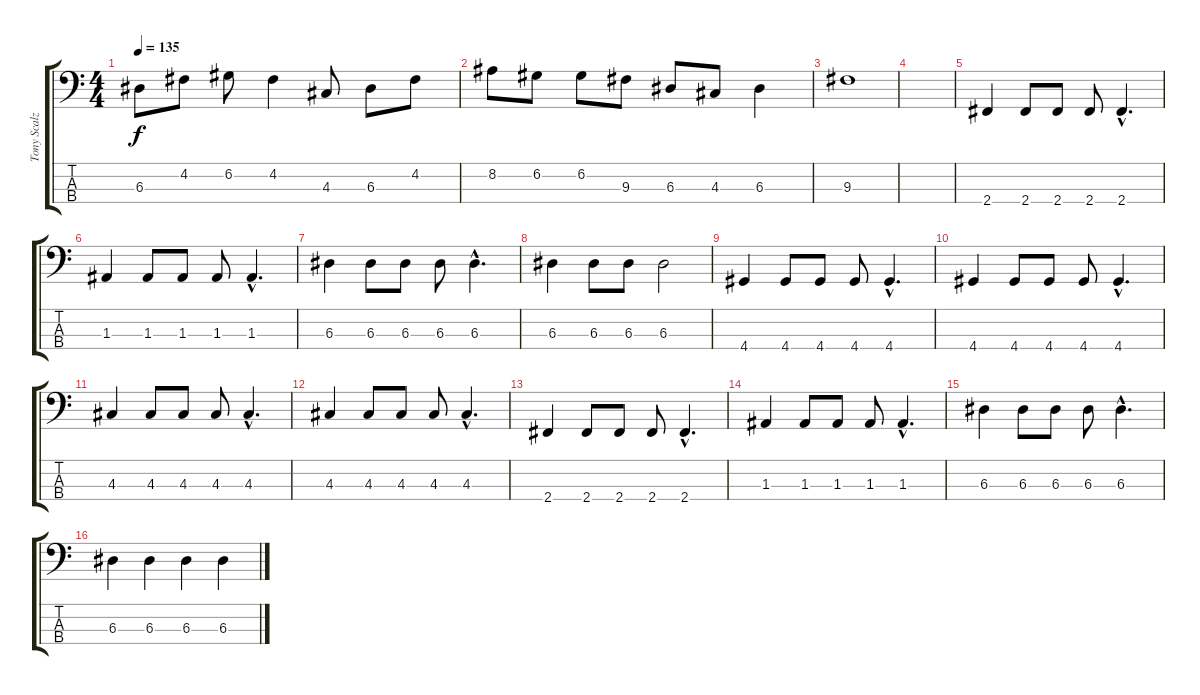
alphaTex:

\track ("Tony Scalzo" "Tony Scalz") {instrument slapbass2}
\staff {score tabs}
\tuning (G2 D2 A1 E1) {hide}
\ts (4 4)
\tempo 135
\clef f4
\ks c
6.3.8{dy f} 4.2.8 6.2.8 4.2.4 4.3.8 6.3.8 4.2.8 |
8.2.8 6.2.8 6.2.8 9.3.8 6.3.8 4.3.8 6.3.4 |
9.3.1 |
|
2.4.4 2.4.8 2.4.8 2.4.8 2.4{hac}.4{d} |
1.3.4 1.3.8 1.3.8 1.3.8 1.3{hac}.4{d} |
6.3.4 6.3.8 6.3.8 6.3.8 6.3{hac}.4{d} |
6.3.4 6.3.8 6.3.8 6.3.2 |
4.4.4 4.4.8 4.4.8 4.4.8 4.4{hac}.4{d} |
4.4.4 4.4.8 4.4.8 4.4.8 4.4{hac}.4{d} |
4.3.4 4.3.8 4.3.8 4.3.8 4.3{hac}.4{d} |
4.3.4 4.3.8 4.3.8 4.3.8 4.3{hac}.4{d} |
2.4.4 2.4.8 2.4.8 2.4.8 2.4{hac}.4{d} |
1.3.4 1.3.8 1.3.8 1.3.8 1.3{hac}.4{d} |
6.3.4 6.3.8 6.3.8 6.3.8 6.3{hac}.4{d} |
6.3.4 6.3.4 6.3.4 6.3.4
